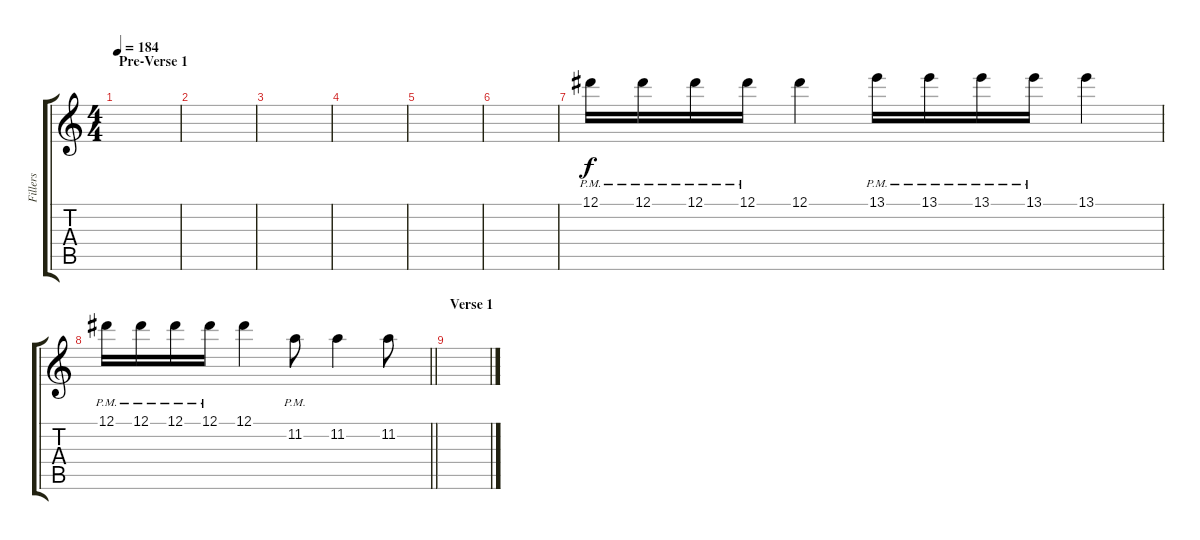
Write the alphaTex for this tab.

\track ("Fillers" "Fillers") {instrument distortionguitar}
\staff {score tabs}
\tuning (Eb4 Bb3 Gb3 Db3 Ab2 Eb2) {hide}
\ts (4 4)
\section ("" "Pre-Verse 1")
\tempo 184
\clef g2
\ks c
|
|
|
|
|
|
12.1{pm}.16{balance 14} 12.1{pm}.16 12.1{pm}.16 12.1{pm}.16 12.1.4 13.1{pm}.16 13.1{pm}.16 13.1{pm}.16 13.1{pm}.16 13.1.4 |
\barLineRight lightlight
12.1{pm}.16 12.1{pm}.16 12.1{pm}.16 12.1{pm}.16 12.1.4 11.2{pm}.8 11.2.4 11.2.8 |
\section ("" "Verse 1")
